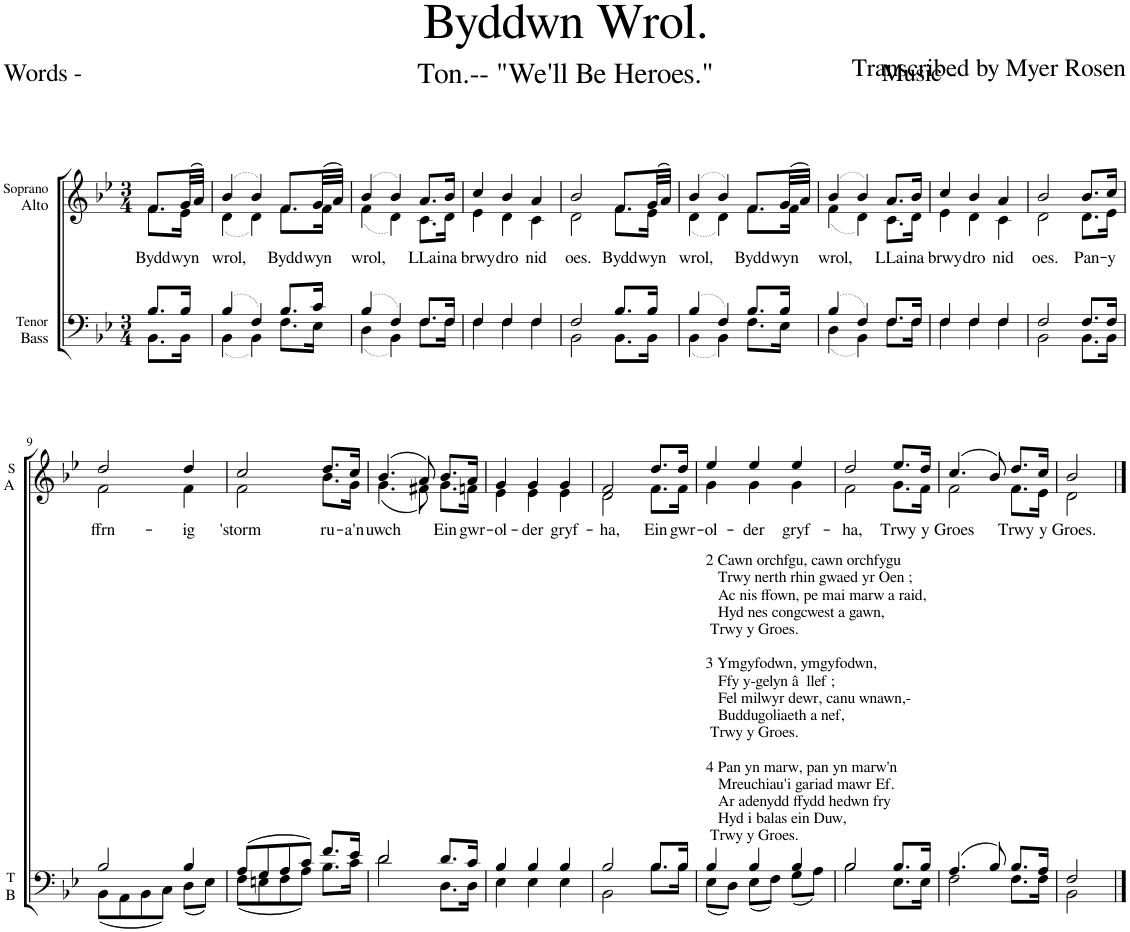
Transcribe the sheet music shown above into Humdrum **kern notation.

**kern	**kern	**text
*part2	*part1	*part1
*staff2	*staff1	*staff1
*I"Tenor Bass	*I"Soprano Alto	*
*I'T B	*I'S A	*
*clefF4	*clefG2	*
*k[b-e-]	*k[b-e-]	*
*M3/4	*M3/4	*
=	=	=
*^	*	*
!	!	!	!LO:LY:b
*	*	*^	*
8.B-/L	8.BB-\L	8.f/L	8.f\L	Bydd-
!	!	!	!	!LO:LY:b
16B-/Jk	16BB-\Jk	(32g/LL	16e-\Jk	-wyn
.	.	32a/JJJ)	.	.
=1	=1	=1	=1	=1
!	!	!	!	!LO:LY:b
(4B-/	(4BB-\	(4b-/	(4d\	wrol,
4F/)	4BB-\)	4b-/)	4d\)	.
!	!	!	!	!LO:LY:b
8.B-/L	8.F\L	8.f/L	8.f\L	Bydd-
!	!	!	!	!LO:LY:b
16c/Jk	16E-\Jk	(32g/LL	16f\Jk	-wyn
.	.	32a/JJJ)	.	.
=2	=2	=2	=2	=2
!	!	!	!	!LO:LY:b
(4B-/	(4D\	(4b-/	(4f\	wrol,
4F/)	4BB-\)	4b-/)	4d\)	.
!	!	!	!	!LO:LY:b
8.F/L	8.F\L	8.a/L	8.c\L	LLai-
!	!	!	!	!LO:LY:b
16F/Jk	16F\Jk	16b-/Jk	16d\Jk	-na
=3	=3	=3	=3	=3
!	!	!	!	!LO:LY:b
4F/	4F\	4cc/	4e-\	brwy-
!	!	!	!	!LO:LY:b
4F/	4F\	4b-/	4d\	-dro
!	!	!	!	!LO:LY:b
4F/	4F\	4a/	4c\	nid
=4	=4	=4	=4	=4
!	!	!	!	!LO:LY:b
2F/	2BB-\	2b-/	2d\	oes.
!	!	!	!	!LO:LY:b
8.B-/L	8.BB-\L	8.f/L	8.f\L	Bydd-
!	!	!	!	!LO:LY:b
16B-/Jk	16BB-\Jk	(32g/LL	16e-\Jk	-wyn
.	.	32a/JJJ)	.	.
=5	=5	=5	=5	=5
!	!	!	!	!LO:LY:b
(4B-/	(4BB-\	(4b-/	(4d\	wrol,
4F/)	4BB-\)	4b-/)	4d\)	.
!	!	!	!	!LO:LY:b
8.B-/L	8.F\L	8.f/L	8.f\L	Bydd-
!	!	!	!	!LO:LY:b
16B-/Jk	16E-\Jk	(32g/LL	16f\Jk	-wyn
.	.	32a/JJJ)	.	.
=6	=6	=6	=6	=6
!	!	!	!	!LO:LY:b
(4B-/	(4D\	(4b-/	(4f\	wrol,
4F/)	4BB-\)	4b-/)	4d\)	.
!	!	!	!	!LO:LY:b
8.F/L	8.F\L	8.a/L	8.c\L	LLai-
!	!	!	!	!LO:LY:b
16F/Jk	16F\Jk	16b-/Jk	16d\Jk	-na
=7	=7	=7	=7	=7
!	!	!	!	!LO:LY:b
4F/	4F\	4cc/	4e-\	brwy-
!	!	!	!	!LO:LY:b
4F/	4F\	4b-/	4d\	-dro
!	!	!	!	!LO:LY:b
4F/	4F\	4a/	4c\	nid
=8	=8	=8	=8	=8
!	!	!	!	!LO:LY:b
2F/	2BB-\	2b-/	2d\	oes.
!	!	!	!	!LO:LY:b
8.F/L	8.BB-\L	8.b-/L	8.d\L	Pan-
!	!	!	!	!LO:LY:b
16F/Jk	16BB-\Jk	16cc/Jk	16e-\Jk	-y
!!LO:LB:g=z	!!
=9	=9	=9	=9	=9
!	!	!	!	!LO:LY:b
2B-/	(8BB-\L	2dd/	2f\	ffrn-
.	8AA\	.	.	.
.	8BB-\	.	.	.
.	8C\J)	.	.	.
!	!	!	!	!LO:LY:b
4B-/	(8D\L	4dd/	4f\	-ig
.	8E-\J)	.	.	.
=10	=10	=10	=10	=10
!	!	!	!	!LO:LY:b
(8A/L	(8F\L	2cc/	2f\	'storm
8G/	8En\	.	.	.
8A/	8F\	.	.	.
8c/J)	8A\J)	.	.	.
!	!	!	!	!LO:LY:b
8.f/L	8.B-\L	8.dd/L	8.b-\L	ru-
!	!	!	!	!LO:LY:b
16e-/Jk	16c\Jk	16cc/Jk	16g\Jk	-a'n
=11	=11	=11	=11	=11
!	!	!	!	!LO:LY:b
2d/	2d\	(4.b-/	(4.g\	uwch
.	.	8a/)	8f#X\)	.
!	!	!	!	!LO:LY:b
8.d/L	8.D\L	8.b-/L	8.g\L	Ein
!	!	!	!	!LO:LY:b
16c/Jk	16D\Jk	16a/Jk	16fn\Jk	gwr-
=12	=12	=12	=12	=12
!	!	!	!	!LO:LY:b
4B-/	4E-\	4g/	4e-\	-ol-
!	!	!	!	!LO:LY:b
4B-/	4E-\	4g/	4e-\	-der
!	!	!	!	!LO:LY:b
4B-/	4E-\	4g/	4e-\	gryf-
=13	=13	=13	=13	=13
!	!	!	!	!LO:LY:b
2B-/	2BB-\	2f/	2d\	-ha,
!	!	!	!	!LO:LY:b
8.B-/L	8.B-\L	8.dd/L	8.f\L	Ein
!	!	!	!	!LO:LY:b
16B-/Jk	16B-\Jk	16dd/Jk	16f\Jk	gwr-
=14	=14	=14	=14	=14
!LO:TX:a:t=2 Cawn orchfgu, cawn orchfygu	!	!	!	!
!LO:TX:a:t=Trwy nerth rhin gwaed yr Oen ;	!	!	!	!
!LO:TX:a:t=Ac nis ffown, pe mai marw a raid,	!	!	!	!
!LO:TX:a:t=Hyd nes congcwest a gawn,	!	!	!	!
!LO:TX:a:t=Trwy y Groes.	!	!	!	!
!LO:TX:a:t=3 Ymgyfodwn, ymgyfodwn,	!	!	!	!
!LO:TX:a:t=Ffy y-gelyn â  llef ;	!	!	!	!
!LO:TX:a:t=Fel milwyr dewr, canu wnawn,-	!	!	!	!
!LO:TX:a:t=Buddugoliaeth a nef,	!	!	!	!
!LO:TX:a:t=Trwy y Groes.	!	!	!	!
!LO:TX:a:t=4 Pan yn marw, pan yn marw'n	!	!	!	!
!LO:TX:a:t=Mreuchiau'i gariad mawr Ef.	!	!	!	!
!LO:TX:a:t=Ar adenydd ffydd hedwn fry	!	!	!	!
!LO:TX:a:t=Hyd i balas ein Duw,	!	!	!	!
!LO:TX:a:t=Trwy y Groes.	!	!	!	!
!	!	!	!	!LO:LY:b
4B-/	(8E-\L	4ee-/	4g\	-ol-
.	8D\J)	.	.	.
!	!	!	!	!LO:LY:b
4B-/	(8E-\L	4ee-/	4g\	-der
.	8F\J)	.	.	.
!	!	!	!	!LO:LY:b
4B-/	(8G\L	4ee-/	4g\	gryf-
.	8A\J)	.	.	.
=15	=15	=15	=15	=15
!	!	!	!	!LO:LY:b
2B-/	2B-\	2dd/	2f\	-ha,
!	!	!	!	!LO:LY:b
8.B-/L	8.E-\L	8.ee-/L	8.g\L	Trwy
!	!	!	!	!LO:LY:b
16B-/Jk	16E-\Jk	16dd/Jk	16f\Jk	y
=16	=16	=16	=16	=16
!	!	!	!	!LO:LY:b
(4.A/	2F\	(4.cc/	2f\	Groes
8B-/)	.	8b-/)	.	.
!	!	!	!	!LO:LY:b
8.B-/L	8.F\L	8.dd/L	8.f\L	Trwy
!	!	!	!	!LO:LY:b
16A/Jk	16F\Jk	16cc/Jk	16e-\Jk	y
=17	=17	=17	=17	=17
!	!	!	!	!LO:LY:b
2F/	2BB-\	2b-/	2d\	Groes.
*v	*v	*	*	*
*	*v	*v	*
==	==	==
*-	*-	*-
